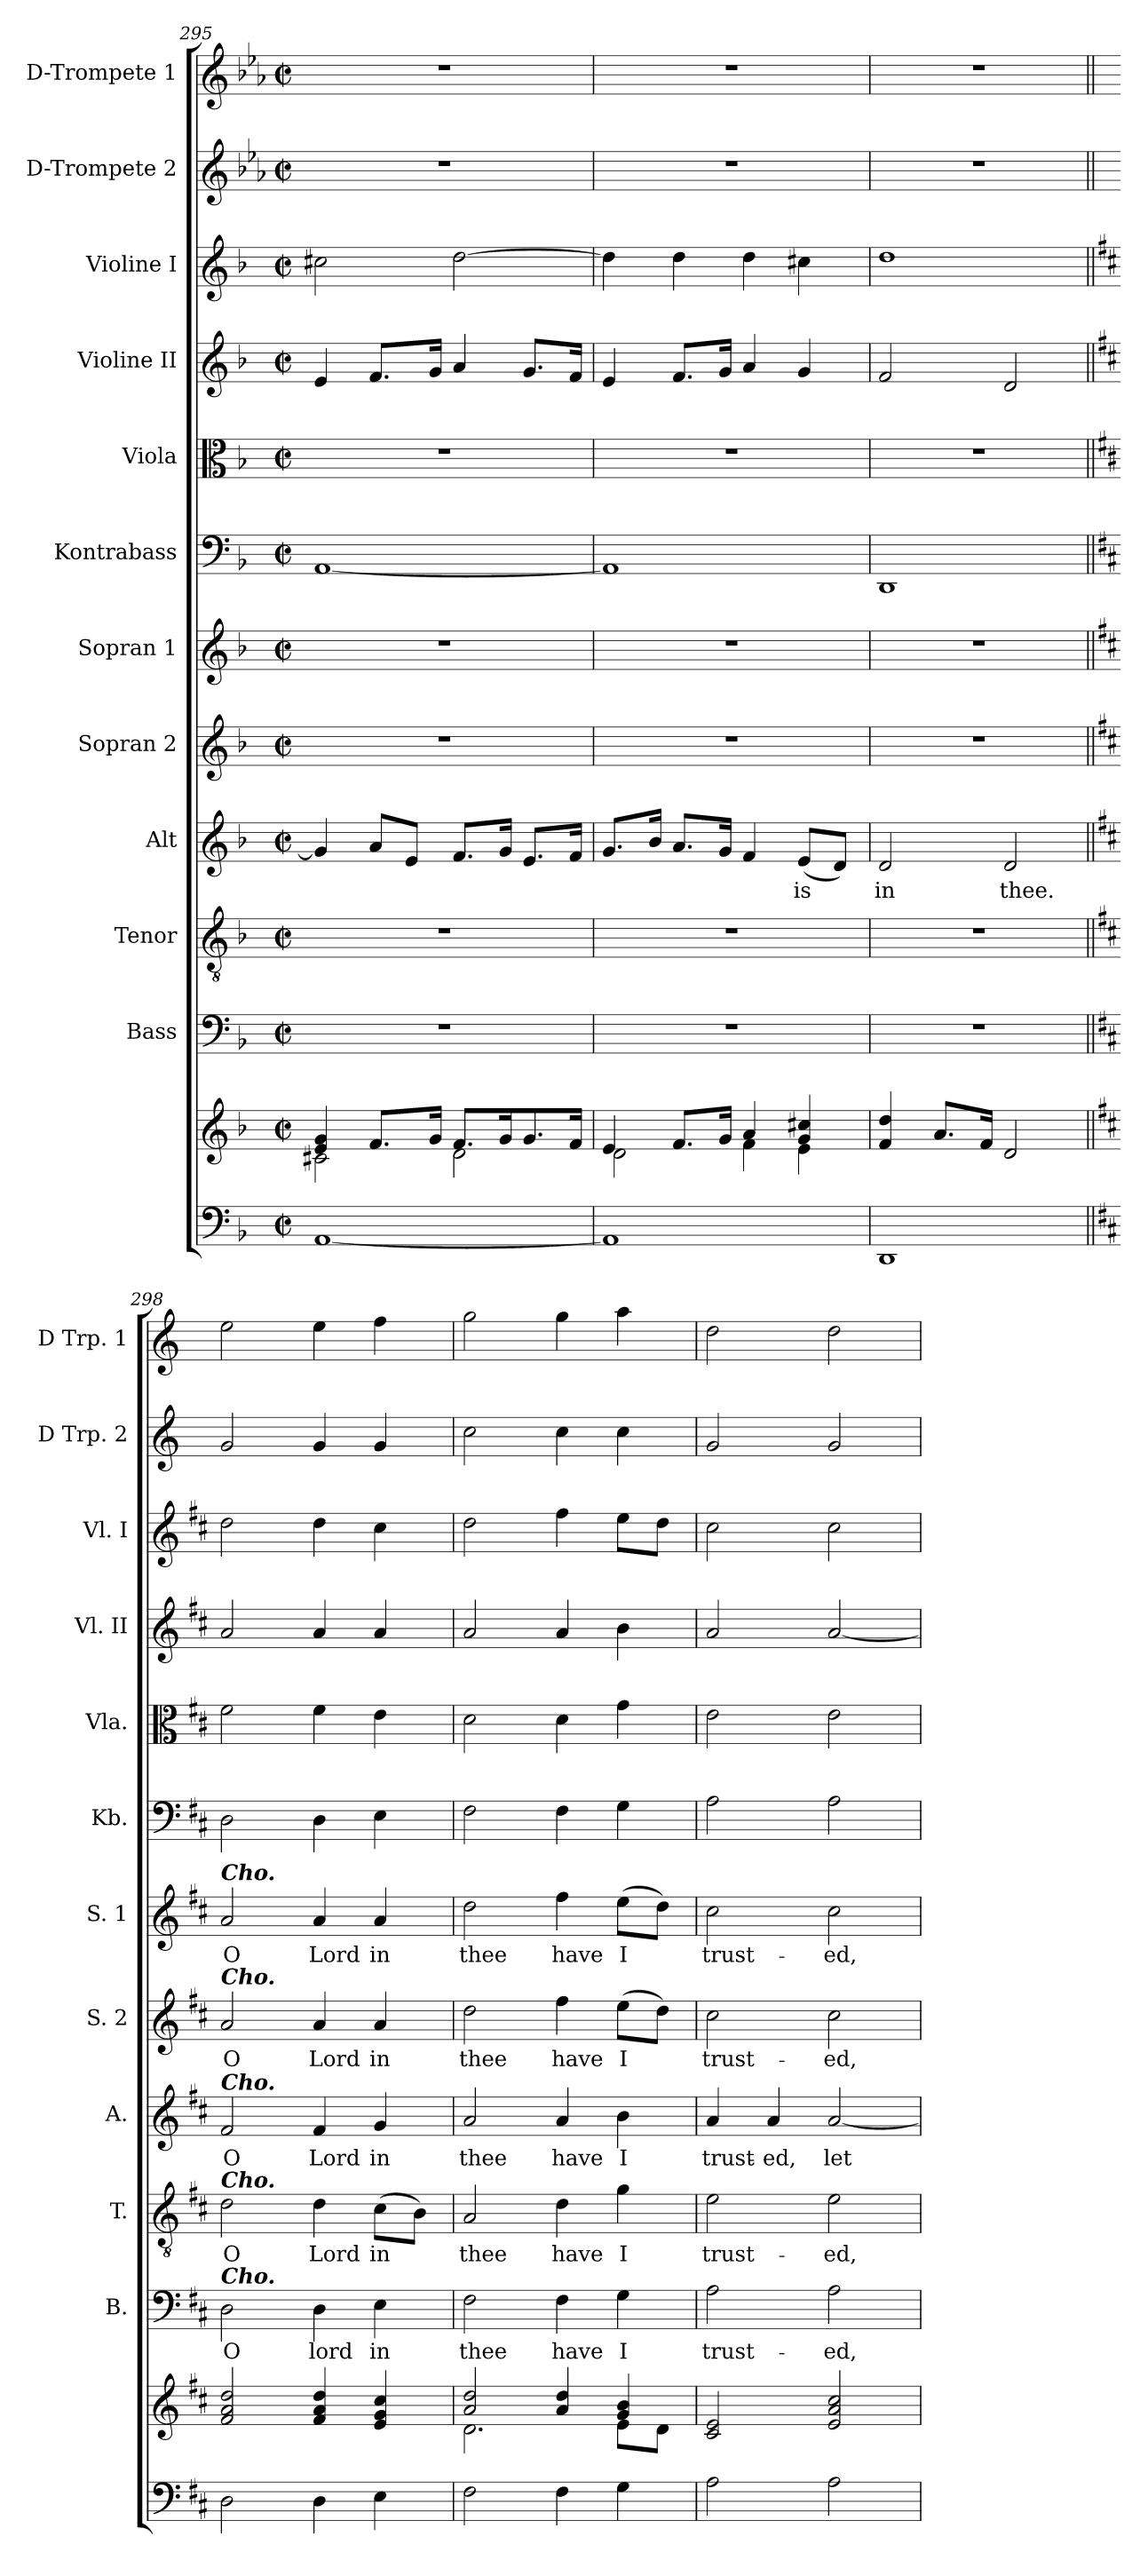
**kern	**kern	**kern	**text	**kern	**text	**kern	**text	**kern	**text	**kern	**text	**kern	**kern	**kern	**kern	**kern	**kern
*part12	*part12	*part11	*part11	*part10	*part10	*part9	*part9	*part8	*part8	*part7	*part7	*part6	*part5	*part4	*part3	*part2	*part1
*staff13	*staff12	*staff11	*staff11	*staff10	*staff10	*staff9	*staff9	*staff8	*staff8	*staff7	*staff7	*staff6	*staff5	*staff4	*staff3	*staff2	*staff1
*	*	*I"Bass	*	*I"Tenor	*	*I"Alt	*	*I"Sopran 2	*	*I"Sopran 1	*	*I"Kontrabass	*I"Viola	*I"Violine II	*I"Violine I	*I"D-Trompete 2	*I"D-Trompete 1
*	*	*I'B.	*	*I'T.	*	*I'A.	*	*I'S. 2	*	*I'S. 1	*	*I'Kb.	*I'Vla.	*I'Vl. II	*I'Vl. I	*I'D Trp. 2	*I'D Trp. 1
*clefF4	*clefG2	*clefF4	*	*clefGv2	*	*clefG2	*	*clefG2	*	*clefG2	*	*clefF4	*clefC3	*clefG2	*clefG2	*clefG2	*clefG2
*	*	*	*	*	*	*	*	*	*	*	*	*ITrd7c12	*	*	*	*ITrd-1c-2	*ITrd-1c-2
*k[b-]	*k[b-]	*k[b-]	*	*k[b-]	*	*k[b-]	*	*k[b-]	*	*k[b-]	*	*k[b-]	*k[b-]	*k[b-]	*k[b-]	*k[b-]	*k[b-]
*F:	*F:	*F:	*	*F:	*	*F:	*	*F:	*	*F:	*	*F:	*F:	*F:	*F:	*F:	*F:
*M2/2	*M2/2	*M2/2	*	*M2/2	*	*M2/2	*	*M2/2	*	*M2/2	*	*M2/2	*M2/2	*M2/2	*M2/2	*M2/2	*M2/2
*met(c|)	*met(c|)	*met(c|)	*	*met(c|)	*	*met(c|)	*	*met(c|)	*	*met(c|)	*	*met(c|)	*met(c|)	*met(c|)	*met(c|)	*met(c|)	*met(c|)
=295	=295	=295	=295	=295	=295	=295	=295	=295	=295	=295	=295	=295	=295	=295	=295	=295	=295
*	*^	*	*	*	*	*	*	*	*	*	*	*	*	*	*	*	*
[1AA	4e/ 4g/	2c#X\	1r	.	1r	.	4g/]	.	1r	.	1r	.	[1AAA	1r	4e/	2cc#X\	1r	1r
.	8.f/L	.	.	.	.	.	8a/L	.	.	.	.	.	.	.	8.f/L	.	.	.
.	.	.	.	.	.	.	8e/J	.	.	.	.	.	.	.	.	.	.	.
.	16g/Jk	.	.	.	.	.	.	.	.	.	.	.	.	.	16g/Jk	.	.	.
.	8.f/L	2d\	.	.	.	.	8.f/L	.	.	.	.	.	.	.	4a/	[2dd\	.	.
.	16g/k	.	.	.	.	.	16g/Jk	.	.	.	.	.	.	.	.	.	.	.
.	8.g/	.	.	.	.	.	8.e/L	.	.	.	.	.	.	.	8.g/L	.	.	.
.	16f/Jk	.	.	.	.	.	16f/Jk	.	.	.	.	.	.	.	16f/Jk	.	.	.
=296	=296	=296	=296	=296	=296	=296	=296	=296	=296	=296	=296	=296	=296	=296	=296	=296	=296	=296
1AA]	4e/	2d\	1r	.	1r	.	8.g/L	.	1r	.	1r	.	1AAA]	1r	4e/	4dd\]	1r	1r
.	.	.	.	.	.	.	16b-/Jk	.	.	.	.	.	.	.	.	.	.	.
.	8.f/L	.	.	.	.	.	8.a/L	.	.	.	.	.	.	.	8.f/L	4dd\	.	.
.	16g/Jk	.	.	.	.	.	16g/Jk	.	.	.	.	.	.	.	16g/Jk	.	.	.
.	4a/	4f\	.	.	.	.	4f/	.	.	.	.	.	.	.	4a/	4dd\	.	.
!	!	!	!	!	!	!	!	!LO:LY:b	!	!	!	!	!	!	!	!	!	!
.	4g/ 4cc#X/	4e\	.	.	.	.	(<8e/L	is	.	.	.	.	.	.	4g/	4cc#X\	.	.
.	.	.	.	.	.	.	8d/J)	.	.	.	.	.	.	.	.	.	.	.
*	*v	*v	*	*	*	*	*	*	*	*	*	*	*	*	*	*	*	*
=297	=297	=297	=297	=297	=297	=297	=297	=297	=297	=297	=297	=297	=297	=297	=297	=297	=297
!	!	!	!	!	!	!	!LO:LY:b	!	!	!	!	!	!	!	!	!	!
1DD	4f/ 4dd/	1r	.	1r	.	2d/	in	1r	.	1r	.	1DDD	1r	2f/	1dd	1r	1r
.	8.a/L	.	.	.	.	.	.	.	.	.	.	.	.	.	.	.	.
.	16f/Jk	.	.	.	.	.	.	.	.	.	.	.	.	.	.	.	.
!	!	!	!	!	!	!	!LO:LY:b	!	!	!	!	!	!	!	!	!	!
.	2d/	.	.	.	.	2d/	thee.	.	.	.	.	.	.	2d/	.	.	.
!!LO:PB:g=z
=298||	=298||	=298||	=298||	=298||	=298||	=298||	=298||	=298||	=298||	=298||	=298||	=298||	=298||	=298||	=298||	=298||	=298||
*k[f#c#]	*k[f#c#]	*k[f#c#]	*	*k[f#c#]	*	*k[f#c#]	*	*k[f#c#]	*	*k[f#c#]	*	*k[f#c#]	*k[f#c#]	*k[f#c#]	*k[f#c#]	*k[f#c#]	*k[f#c#]
*D:	*D:	*D:	*	*D:	*	*D:	*	*D:	*	*D:	*	*D:	*D:	*D:	*D:	*D:	*D:
!	!	!	!	!	!	!	!	!	!	!LO:TX:a:Bi:t=Cho.	!	!	!	!	!	!	!
!	!	!	!	!	!	!	!	!LO:TX:a:Bi:t=Cho.	!	!	!	!	!	!	!	!	!
!	!	!	!	!	!	!LO:TX:a:Bi:t=Cho.	!	!	!	!	!	!	!	!	!	!	!
!	!	!	!	!LO:TX:a:Bi:t=Cho.	!	!	!	!	!	!	!	!	!	!	!	!	!
!	!	!LO:TX:a:Bi:t=Cho.	!	!	!	!	!	!	!	!	!	!	!	!	!	!	!
!	!	!	!LO:LY:b	!	!LO:LY:b	!	!LO:LY:b	!	!LO:LY:b	!	!LO:LY:b	!	!	!	!	!	!
2D\	2f#/ 2a/ 2dd/	2D\	O	2d\	O	2f#/	O	2a/	O	2a/	O	2DD\	2f#\	2a/	2dd\	2a/	2ff#\
!	!	!	!LO:LY:b	!	!LO:LY:b	!	!LO:LY:b	!	!LO:LY:b	!	!LO:LY:b	!	!	!	!	!	!
4D\	4f#/ 4a/ 4dd/	4D\	lord	4d\	Lord	4f#/	Lord	4a/	Lord	4a/	Lord	4DD\	4f#\	4a/	4dd\	4a/	4ff#\
!	!	!	!LO:LY:b	!	!LO:LY:b	!	!LO:LY:b	!	!LO:LY:b	!	!LO:LY:b	!	!	!	!	!	!
4E\	4e/ 4g/ 4cc#/	4E\	in	(>8c#\L	in	4g/	in	4a/	in	4a/	in	4EE\	4e\	4a/	4cc#\	4a/	4gg\
.	.	.	.	8B\J)	.	.	.	.	.	.	.	.	.	.	.	.	.
=299	=299	=299	=299	=299	=299	=299	=299	=299	=299	=299	=299	=299	=299	=299	=299	=299	=299
*	*^	*	*	*	*	*	*	*	*	*	*	*	*	*	*	*	*
!	!	!	!	!LO:LY:b	!	!LO:LY:b	!	!LO:LY:b	!	!LO:LY:b	!	!LO:LY:b	!	!	!	!	!	!
2F#\	2a/ 2dd/	2.d\	2F#\	thee	2A/	thee	2a/	thee	2dd\	thee	2dd\	thee	2FF#\	2d\	2a/	2dd\	2dd\	2aa\
!	!	!	!	!LO:LY:b	!	!LO:LY:b	!	!LO:LY:b	!	!LO:LY:b	!	!LO:LY:b	!	!	!	!	!	!
4F#\	4a/ 4dd/	.	4F#\	have	4d\	have	4a/	have	4ff#\	have	4ff#\	have	4FF#\	4d\	4a/	4ff#\	4dd\	4aa\
!	!	!	!	!LO:LY:b	!	!LO:LY:b	!	!LO:LY:b	!	!LO:LY:b	!	!LO:LY:b	!	!	!	!	!	!
4G\	4g/ 4b/	8e\L	4G\	I	4g\	I	4b\	I	(>8ee\L	I	(>8ee\L	I	4GG\	4g\	4b\	8ee\L	4dd\	4bb\
.	.	8d\J	.	.	.	.	.	.	8dd\J)	.	8dd\J)	.	.	.	.	8dd\J	.	.
=300	=300	=300	=300	=300	=300	=300	=300	=300	=300	=300	=300	=300	=300	=300	=300	=300	=300	=300
!	!	!	!	!LO:LY:b	!	!LO:LY:b	!	!LO:LY:b	!	!LO:LY:b	!	!LO:LY:b	!	!	!	!	!	!
*	*v	*v	*	*	*	*	*	*	*	*	*	*	*	*	*	*	*	*
2A\	2c#/ 2e/	2A\	trust-	2e\	trust-	4a/	trust-	2cc#\	trust-	2cc#\	trust-	2AA\	2e\	2a/	2cc#\	2a/	2ee\
!	!	!	!	!	!	!	!LO:LY:b	!	!	!	!	!	!	!	!	!	!
.	.	.	.	.	.	4a/	-ed,	.	.	.	.	.	.	.	.	.	.
!	!	!	!LO:LY:b	!	!LO:LY:b	!	!LO:LY:b	!	!LO:LY:b	!	!LO:LY:b	!	!	!	!	!	!
2A\	2e/ 2a/ 2cc#/	2A\	-ed,	2e\	-ed,	[2a/	let	2cc#\	-ed,	2cc#\	-ed,	2AA\	2e\	[2a/	2cc#\	2a/	2ee\
=	=	=	=	=	=	=	=	=	=	=	=	=	=	=	=	=	=
*-	*-	*-	*-	*-	*-	*-	*-	*-	*-	*-	*-	*-	*-	*-	*-	*-	*-
